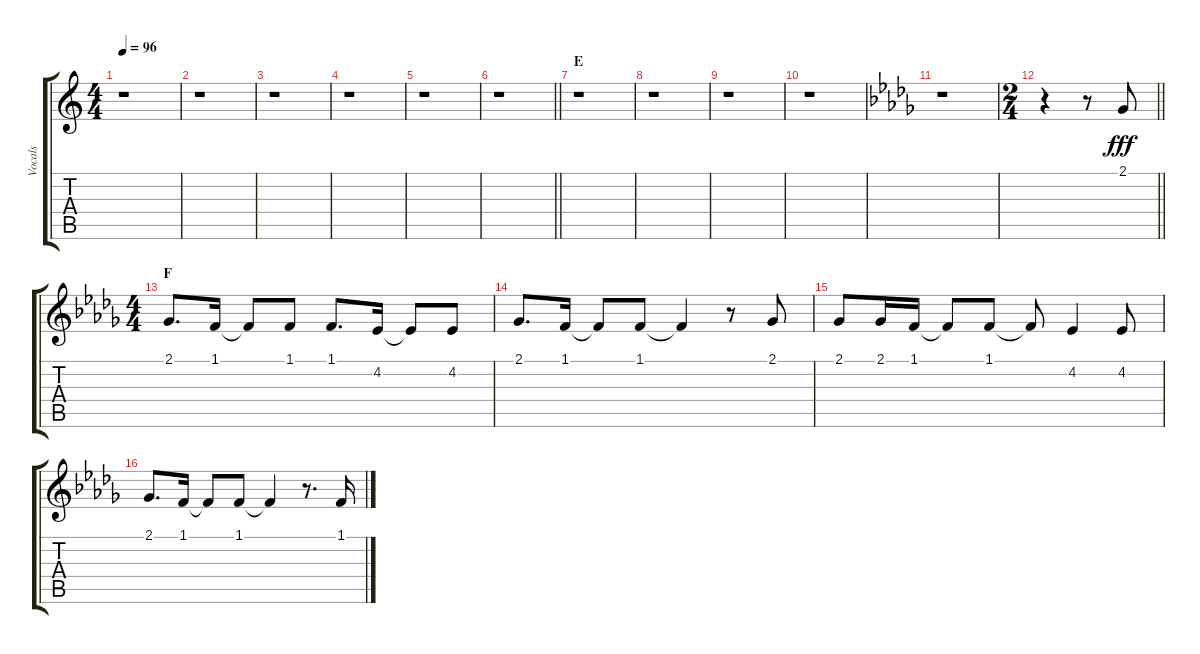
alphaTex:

\track ("Vocals" "Vocals") {instrument voiceoohs}
\staff {score tabs}
\tuning (E4 B3 G3 D3 A2 E2) {hide}
\ts (4 4)
\tempo 96
\clef g2
\ks c
r.1{dy fff} |
r.1 |
r.1 |
r.1 |
r.1 |
\barLineRight lightlight
r.1 |
\section ("" "E")
r.1 |
r.1 |
r.1 |
r.1 |
\ks db
r.1 |
\ts (2 4)
\barLineRight lightlight
r.4 r.8 2.1.8 |
\ts (4 4)
\section ("" "F")
2.1.8{d} 1.1.16 1.1{t}.8 1.1.8 1.1.8{d} 4.2.16 4.2{t}.8 4.2.8 |
2.1.8{d} 1.1.16 1.1{t}.8 1.1.8 1.1{t}.4 r.8 2.1.8 |
2.1.8 2.1.16 1.1.16 1.1{t}.8 1.1.8 1.1{t}.8 4.2.4 4.2.8 |
2.1.8{d} 1.1.16 1.1{t}.8 1.1.8 1.1{t}.4 r.8{d} 1.1.16
